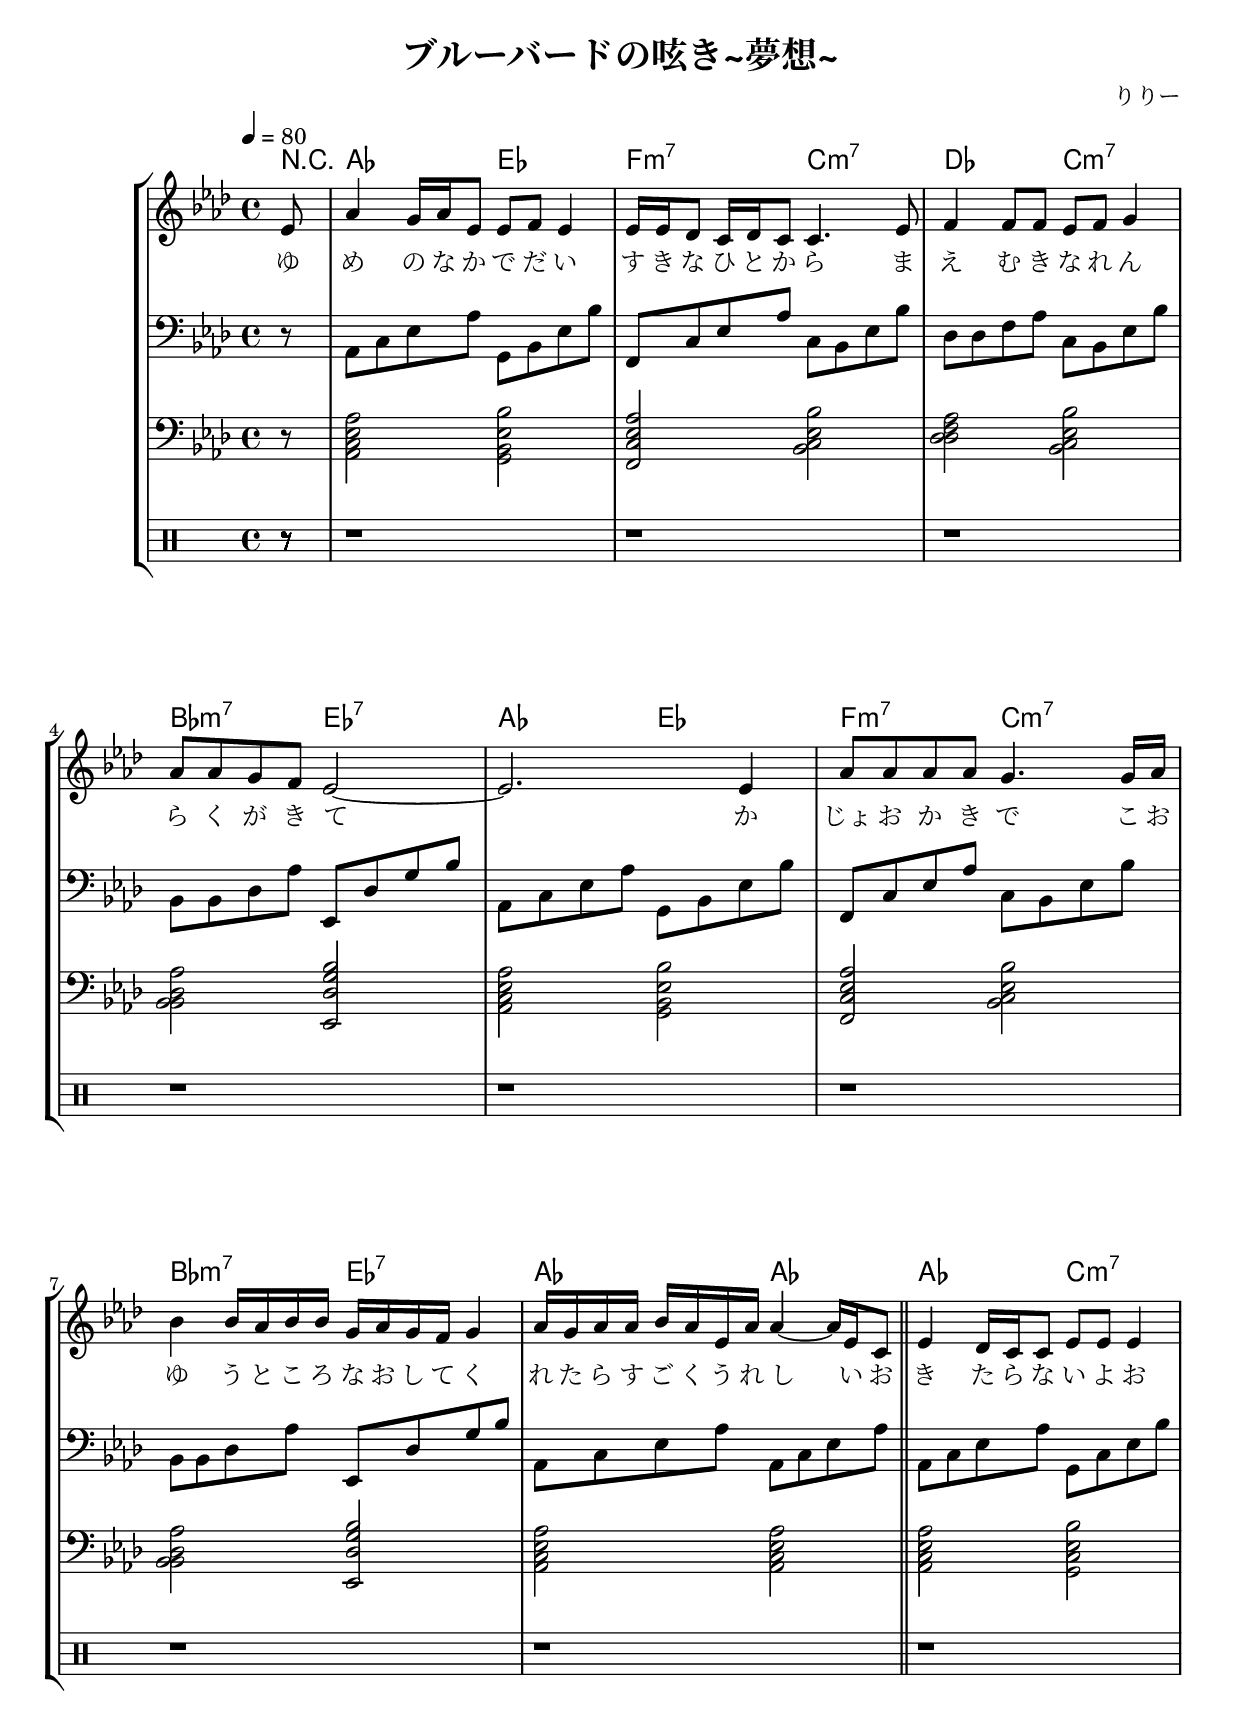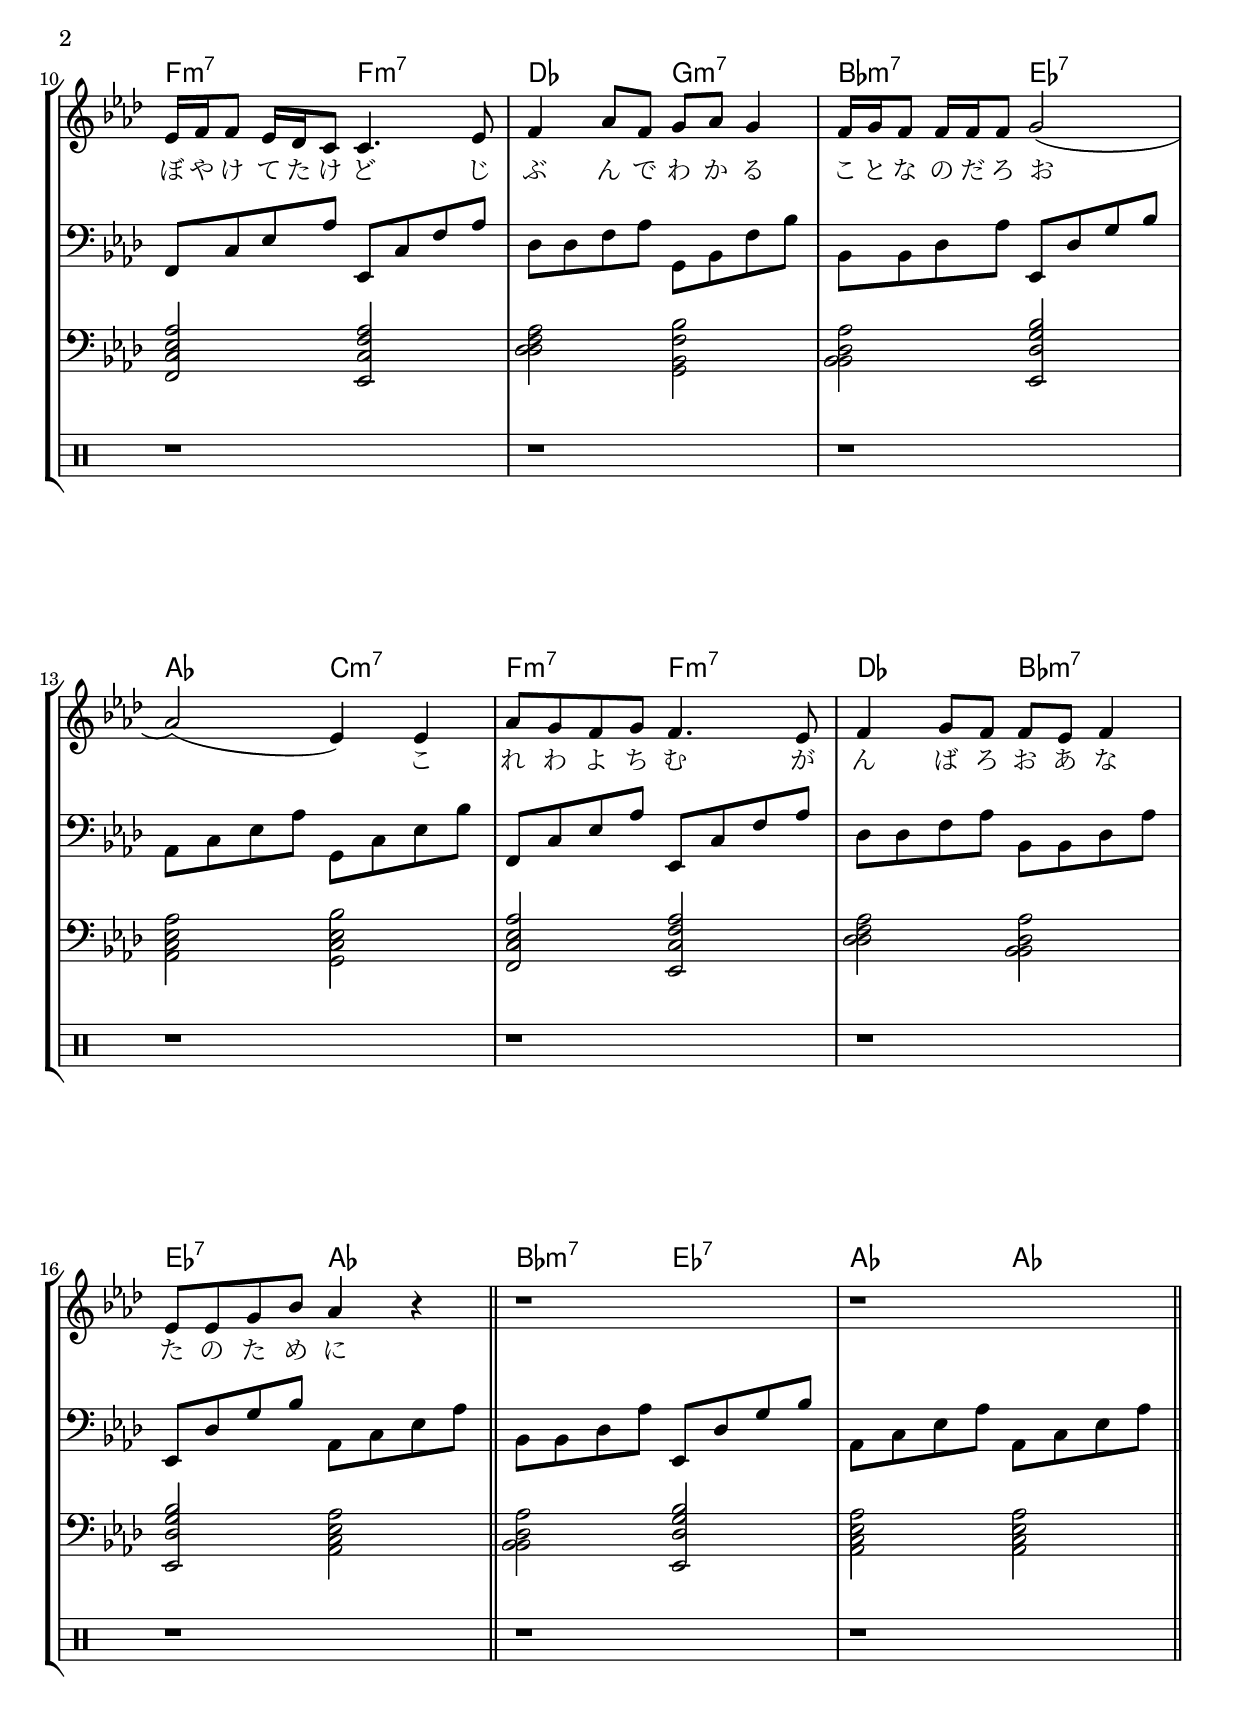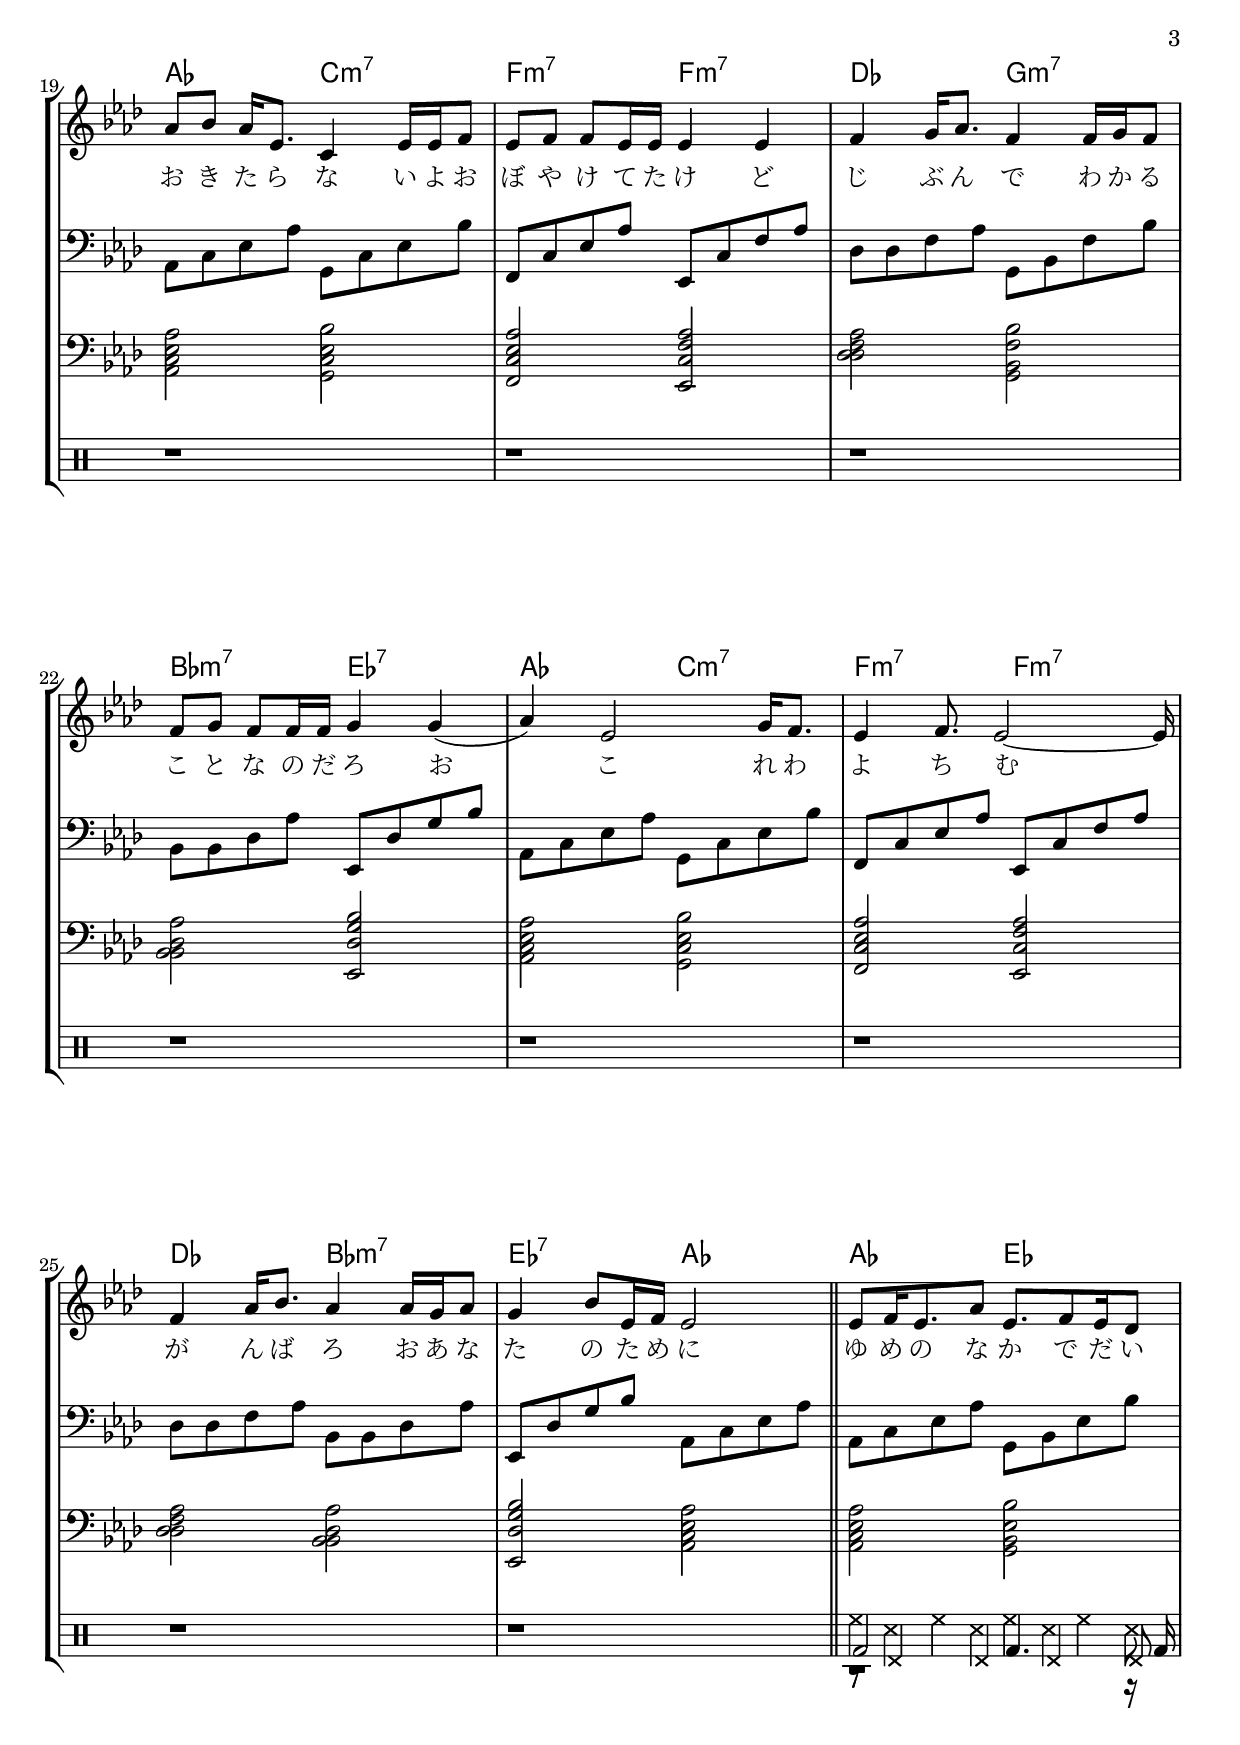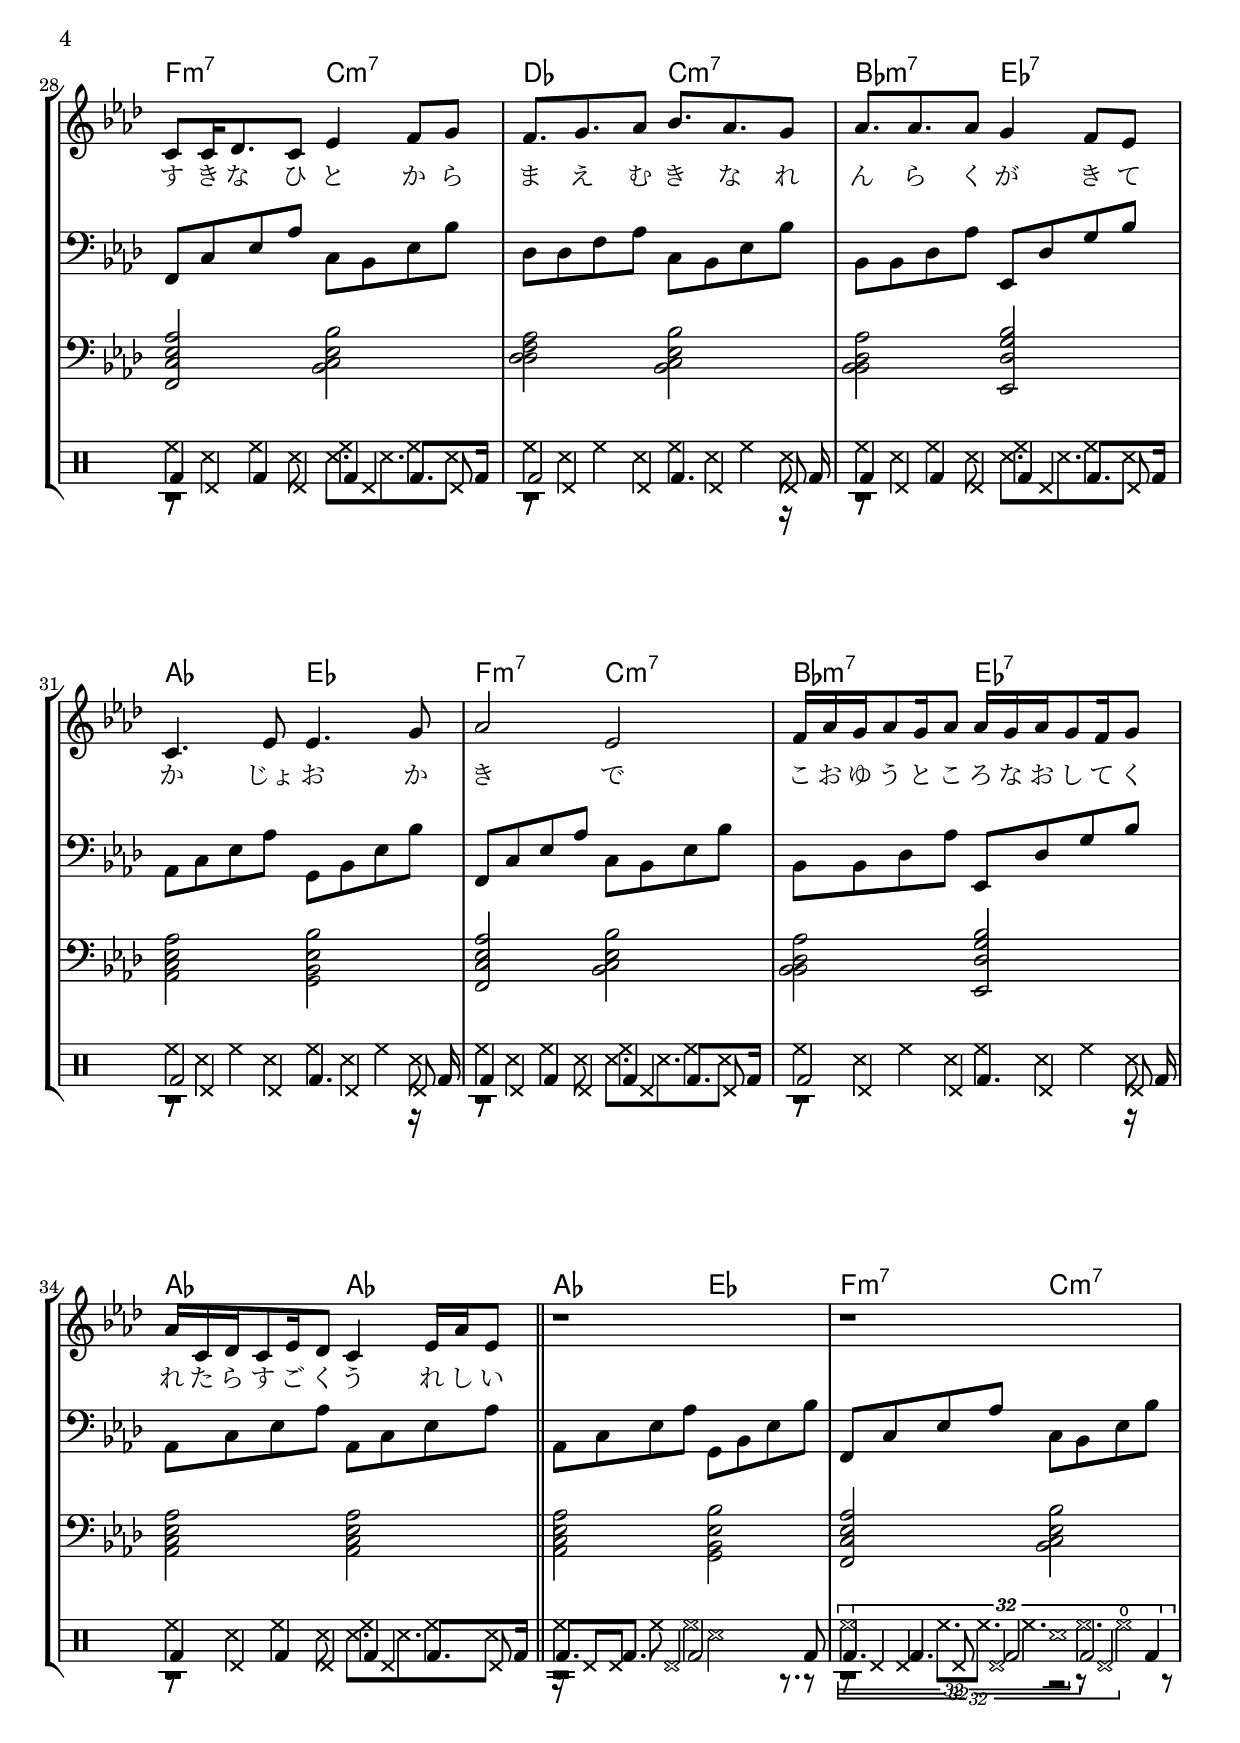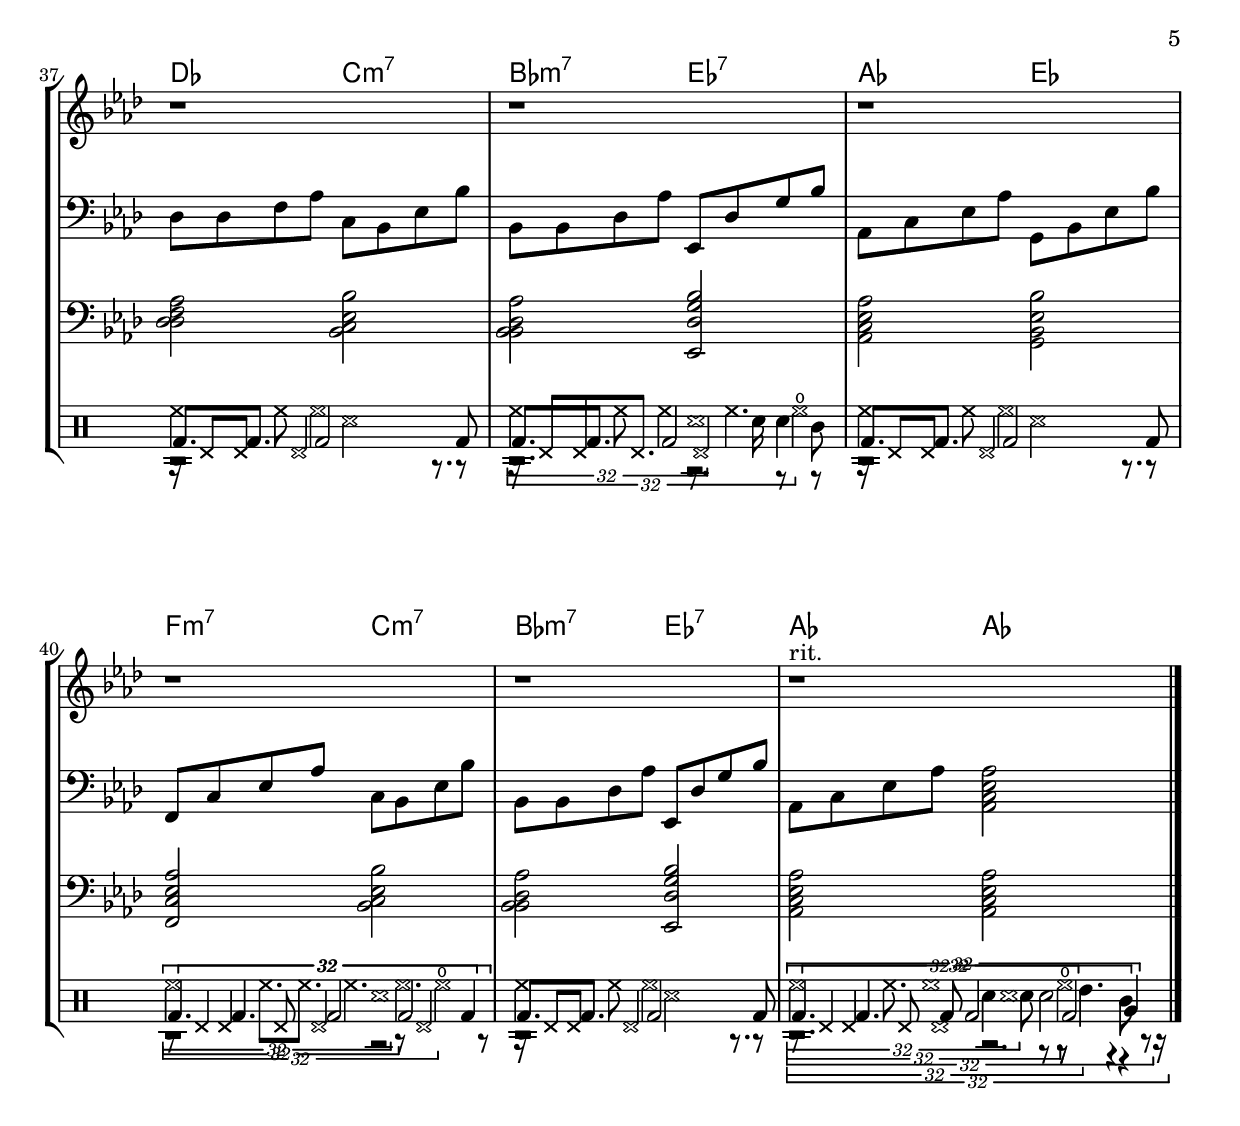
\version "2.12.1"

\header {
	title = \markup {ブルーバードの呟き~夢想~}
	composer = \markup \center-column {りりー}
}

harmony = \chordmode {
		r8as2 es f:min7 c:min7 des c:min7 bes:min7 es:7 as es f:min7 c:min7 bes:min7 es:7 as as 

	as c:min7 f:min7 f:min7 des g:min7 bes:min7 es:7 as c:min7 f:min7 f:min7 des bes:min7 es:7 as 

	bes:min7 es:7 as as 

	as c:min7 f:min7 f:min7 des g:min7 bes:min7 es:7 as c:min7 f:min7 f:min7 des bes:min7 es:7 as 

	as es f:min7 c:min7 des c:min7 bes:min7 es:7 as es f:min7 c:min7 bes:min7 es:7 as as 

	as es f:min7 c:min7 des c:min7 bes:min7 es:7 as es f:min7 c:min7 bes:min7 es:7 as as 
}

melody = {
	\set Staff.midiInstrument = #"fss0.23"
	\partial 8*1
		\key as \major
	\tempo 4 = 80
es'8 
	as'4  g'16  as'16  es'8  es'8  f'8  es'4 
	es'16  es'16  des'8  c'16  des'16  c'8  c'4.  es'8 
	f'4  f'8  f'8  es'8  f'8  g'4 
	as'8  as'8  g'8  f'8  es'2~ 
	es'2.  es'4 
	as'8  as'8  as'8  as'8  g'4.  g'16  as'16 
	bes'4  bes'16  as'16  bes'16  bes'16  g'16  as'16  g'16  f'16  g'4 
	as'16  g'16  as'16  as'16  bes'16  as'16  es'16  as'16  as'4~as'16  es'16  	\set Staff.midiInstrument = #"fss0.23"
	c'8 
	es'4  des'16  c'16  c'8  es'8  es'8  es'4 
	es'16  f'16  f'8  es'16  des'16  c'8  c'4.  es'8 
	f'4  as'8  f'8  g'8  as'8  g'4 
	f'16  g'16  f'8  f'16  f'16  f'8  g'2 
	(as'2)  (es'4)  es'4 
	as'8  g'8  f'8  g'8  f'4.  es'8 
	f'4  g'8  f'8  f'8  es'8  f'4 
	es'8  es'8  g'8  bes'8  as'4  	r4 	r1 | r1   
	\set Staff.midiInstrument = #"fss0.25"
	 as'8  bes'8  as'16  es'8.  c'4  es'16  es'16  f'8 
	es'8  f'8  f'8  es'16  es'16  es'4  es'4 
	f'4  g'16  as'8.  f'4  f'16  g'16  f'8 
	f'8  g'8  f'8  f'16  f'16  g'4  g'4 
	(as'4)  es'2  g'16  f'8. 
	es'4  f'8.  es'2~es'16 
	f'4  as'16  bes'8.  as'4  as'16  g'16  as'8 
	g'4  bes'8  es'16  f'16  es'2
	\set Staff.midiInstrument = #"fss0.42"
	 es'8  f'16  es'8.  as'8  es'8.  f'8  es'16  des'8 
	c'8  c'16  des'8.  c'8  es'4  f'8  g'8 
	f'8.  g'8.  as'8  bes'8.  as'8.  g'8 
	as'8.  as'8.  as'8  g'4  f'8  es'8 
	c'4.  es'8  es'4.  g'8 
	as'2  es'2 
	f'16  as'16  g'16  as'8  g'16  as'8  as'16  g'16  as'16  g'8  f'16  g'8 
	as'16  c'16  des'16  c'8  es'16  des'8  c'4  es'16  as'16  es'8
	r1 | r1 | r1 | r1 | r1 | r1 | r1 | r1^"rit." \bar "|."
}

words = \lyricmode {
	ゆ  め  の  な  か  で  だ  い  す  き  な  ひ  と  か  ら  ま  え  む  き  な  れ  ん  ら  く  が  き  て  か  じょ  お  か  き  で  こ  お  ゆ  う  と  こ  ろ  な  お  し  て  く  れ  た  ら  す  ご  く  う  れ  し  い  
	お  き  た  ら  な  い  よ  お  ぼ  や  け  て  た  け  ど  じ  ぶ  ん  で  わ  か  る  こ  と  な  の  だ  ろ  お  こ  れ  わ  よ  ち  む  が  ん  ば  ろ  お  あ  な  た  の  た  め  に  
	
	お  き  た  ら  な  い  よ  お  ぼ  や  け  て  た  け  ど  じ  ぶ  ん  で  わ  か  る  こ  と  な  の  だ  ろ  お  こ  れ  わ  よ  ち  む  が  ん  ば  ろ  お  あ  な  た  の  た  め  に  
	ゆ  め  の  な  か  で  だ  い  す  き  な  ひ  と  か  ら  ま  え  む  き  な  れ  ん  ら  く  が  き  て  か  じょ  お  か  き  で  こ  お  ゆ  う  と  こ  ろ  な  お  し  て  く  れ  た  ら  す  ご  く  う  れ  し  い  
	
}

tempochange = {
	\tempo 4 = 80
	r1 | r1 | r1 | r1 | r1 | r1 | r1 | r1 \bar "||"
	\tempo 4 = 80
	r1 | r1 | r1 | r1 | r1 | r1 | r1 | r1 \bar "||"
	\tempo 4 = 80
	r1 | r1 \bar "||"
	\tempo 4 = 80
	r1 | r1 | r1 | r1 | r1 | r1 | r1 | r1 \bar "||"
	\tempo 4 = 80
	r1 | r1 | r1 | r1 | r1 | r1 | r1 | r1 \bar "||"
	\tempo 4 = 80
	r1 | r1 | r1 | r1 | r1 | r1 | r1 | \tempo 4 = 60 r2 \tempo 4 = 53 r2 \bar "|."
}

mainacc = {
	\clef bass
	\set Staff.midiInstrument = #"Acoustic Guitar (steel)"
	\key as \major
	\tempo 4 = 80
	\partial 8*1
	r8	as,8 c8 es8 as8
	g,8 bes,8 es8 bes8
	f,8 c8 es8 as8
	c8 bes,8 es8 bes8
	des8 des8 f8 as8
	c8 bes,8 es8 bes8
	bes,8 bes,8 des8 as8
	es,8 des8 g8 bes8
	as,8 c8 es8 as8
	g,8 bes,8 es8 bes8
	f,8 c8 es8 as8
	c8 bes,8 es8 bes8
	bes,8 bes,8 des8 as8
	es,8 des8 g8 bes8
	as,8 c8 es8 as8
	as,8 c8 es8 as8
	\bar "||"

	\set Staff.midiInstrument = #"Acoustic Guitar (steel)"
	as,8 c8 es8 as8
	g,8 c8 es8 bes8
	f,8 c8 es8 as8
	es,8 c8 f8 as8
	des8 des8 f8 as8
	g,8 bes,8 f8 bes8
	bes,8 bes,8 des8 as8
	es,8 des8 g8 bes8
	as,8 c8 es8 as8
	g,8 c8 es8 bes8
	f,8 c8 es8 as8
	es,8 c8 f8 as8
	des8 des8 f8 as8
	bes,8 bes,8 des8 as8
	es,8 des8 g8 bes8
	as,8 c8 es8 as8
	\bar "||"

	\set Staff.midiInstrument = #"Harmonica"
	bes,8 bes,8 des8 as8
	es,8 des8 g8 bes8
	as,8 c8 es8 as8
	as,8 c8 es8 as8
	\bar "||"

	\set Staff.midiInstrument = #"Acoustic Guitar (steel)"
	as,8 c8 es8 as8
	g,8 c8 es8 bes8
	f,8 c8 es8 as8
	es,8 c8 f8 as8
	des8 des8 f8 as8
	g,8 bes,8 f8 bes8
	bes,8 bes,8 des8 as8
	es,8 des8 g8 bes8
	as,8 c8 es8 as8
	g,8 c8 es8 bes8
	f,8 c8 es8 as8
	es,8 c8 f8 as8
	des8 des8 f8 as8
	bes,8 bes,8 des8 as8
	es,8 des8 g8 bes8
	as,8 c8 es8 as8
	\bar "||"

	\set Staff.midiInstrument = #"Acoustic Guitar (steel)"
	as,8 c8 es8 as8
	g,8 bes,8 es8 bes8
	f,8 c8 es8 as8
	c8 bes,8 es8 bes8
	des8 des8 f8 as8
	c8 bes,8 es8 bes8
	bes,8 bes,8 des8 as8
	es,8 des8 g8 bes8
	as,8 c8 es8 as8
	g,8 bes,8 es8 bes8
	f,8 c8 es8 as8
	c8 bes,8 es8 bes8
	bes,8 bes,8 des8 as8
	es,8 des8 g8 bes8
	as,8 c8 es8 as8
	as,8 c8 es8 as8
	\bar "||"

	\set Staff.midiInstrument = #"Acoustic Guitar (steel)"
	as,8 c8 es8 as8
	g,8 bes,8 es8 bes8
	f,8 c8 es8 as8
	c8 bes,8 es8 bes8
	des8 des8 f8 as8
	c8 bes,8 es8 bes8
	bes,8 bes,8 des8 as8
	es,8 des8 g8 bes8
	as,8 c8 es8 as8
	g,8 bes,8 es8 bes8
	f,8 c8 es8 as8
	c8 bes,8 es8 bes8
	bes,8 bes,8 des8 as8
	es,8 des8 g8 bes8
	as,8 c8 es8 as8
	<as, c es as>2
	\bar "|."
}

subacc = {
	\clef bass
	\set Staff.midiInstrument = #"Clav"
	\key as \major
	\tempo 4 = 80
	\partial 8*1
	r8	<as, c es as>2
	<g, bes, es bes>2
	<f, c es as>2
	<c bes, es bes>2
	<des des f as>2
	<c bes, es bes>2
	<bes, bes, des as>2
	<es, des g bes>2
	<as, c es as>2
	<g, bes, es bes>2
	<f, c es as>2
	<c bes, es bes>2
	<bes, bes, des as>2
	<es, des g bes>2
	<as, c es as>2
	<as, c es as>2
	\bar "||"

	\set Staff.midiInstrument = #"Electric Guitar (clean)"
	<as, c es as>2
	<g, c es bes>2
	<f, c es as>2
	<es, c f as>2
	<des des f as>2
	<g, bes, f bes>2
	<bes, bes, des as>2
	<es, des g bes>2
	<as, c es as>2
	<g, c es bes>2
	<f, c es as>2
	<es, c f as>2
	<des des f as>2
	<bes, bes, des as>2
	<es, des g bes>2
	<as, c es as>2
	\bar "||"

	\set Staff.midiInstrument = #"Electric Guitar (clean)"
	<bes, bes, des as>2
	<es, des g bes>2
	<as, c es as>2
	<as, c es as>2
	\bar "||"

	\set Staff.midiInstrument = #"Bassoon"
	<as, c es as>2
	<g, c es bes>2
	<f, c es as>2
	<es, c f as>2
	<des des f as>2
	<g, bes, f bes>2
	<bes, bes, des as>2
	<es, des g bes>2
	<as, c es as>2
	<g, c es bes>2
	<f, c es as>2
	<es, c f as>2
	<des des f as>2
	<bes, bes, des as>2
	<es, des g bes>2
	<as, c es as>2
	\bar "||"

	\set Staff.midiInstrument = #"Acoustic Bass"
	<as, c es as>2
	<g, bes, es bes>2
	<f, c es as>2
	<c bes, es bes>2
	<des des f as>2
	<c bes, es bes>2
	<bes, bes, des as>2
	<es, des g bes>2
	<as, c es as>2
	<g, bes, es bes>2
	<f, c es as>2
	<c bes, es bes>2
	<bes, bes, des as>2
	<es, des g bes>2
	<as, c es as>2
	<as, c es as>2
	\bar "||"

	\set Staff.midiInstrument = #"Electric Guitar (clean)"
	<as, c es as>2
	<g, bes, es bes>2
	<f, c es as>2
	<c bes, es bes>2
	<des des f as>2
	<c bes, es bes>2
	<bes, bes, des as>2
	<es, des g bes>2
	<as, c es as>2
	<g, bes, es bes>2
	<f, c es as>2
	<c bes, es bes>2
	<bes, bes, des as>2
	<es, des g bes>2
	<as, c es as>2
	<as, c es as>2
	\bar "|."
}

percA = {
	\drummode {
	\partial 8*1
	r8	r1 |r1 |r1 |r1 |r1 |r1 |r1 |r1 \bar "||"
	r1 |r1 |r1 |r1 |r1 |r1 |r1 |r1 \bar "||"
	r1 |r1 \bar "||"
	r1 |r1 |r1 |r1 |r1 |r1 |r1 |r1 \bar "||"
	hh4 hh4 hh4 hh4  |hh4 hh4 hh4 hh4  |hh4 hh4 hh4 hh4  |hh4 hh4 hh4 hh4  |hh4 hh4 hh4 hh4  |hh4 hh4 hh4 hh4  |hh4 hh4 hh4 hh4  |hh4 hh4 hh4 hh4  \bar "||"
	hh4 hh8 hh2 r8  |\times 16/32{ hh2 hh8. hh8. hh4. hh2. } |hh4 hh8 hh2 r8  |hh4 hh8 hh4 hh4.  |hh4 hh8 hh2 r8  |\times 16/32{ hh2 hh8. hh8. hh4. hh2. } |hh4 hh8 hh2 r8  |\times 16/32{ hh2 hh8. hh1 r4 r16 } \bar "|."
	}
}

percB = {
	\drummode {
	\partial 8*1
	r8	r1 |r1 |r1 |r1 |r1 |r1 |r1 |r1 \bar "||"
	r1 |r1 |r1 |r1 |r1 |r1 |r1 |r1 \bar "||"
	r1 |r1 \bar "||"
	r1 |r1 |r1 |r1 |r1 |r1 |r1 |r1 \bar "||"
	r8 ss4 ss4 ss4 ss8  |r8 ss4 ss8 ss8. ss8. ss8  |r8 ss4 ss4 ss4 ss8  |r8 ss4 ss8 ss8. ss8. ss8  |r8 ss4 ss4 ss4 ss8  |r8 ss4 ss8 ss8. ss8. ss8  |r8 ss4 ss4 ss4 ss8  |r8 ss4 ss8 ss8. ss8. ss8  \bar "||"
	r16 hhp8 hhp8 hhp2 r8.  |\times 16/32{ r8 hhp4 hhp4 hhp8 hhp2 r8 hhp2 r8 } |r16 hhp8 hhp8 hhp2 r8.  |r16 hhp8 hhp8 hhp8. hhp2  |r16 hhp8 hhp8 hhp2 r8.  |\times 16/32{ r8 hhp4 hhp4 hhp8 hhp2 r8 hhp2 r8 } |r16 hhp8 hhp8 hhp2 r8.  |\times 16/32{ r8 hhp4 hhp4 hhp8 hhp1 r4 } \bar "|."
	}
}

percC = {
	\drummode {
	\partial 8*1
	r8	r1 |r1 |r1 |r1 |r1 |r1 |r1 |r1 \bar "||"
	r1 |r1 |r1 |r1 |r1 |r1 |r1 |r1 \bar "||"
	r1 |r1 \bar "||"
	r1 |r1 |r1 |r1 |r1 |r1 |r1 |r1 \bar "||"
	r8 hhp4 hhp4 hhp4 hhp8  |r8 hhp4 hhp4 hhp4 hhp8  |r8 hhp4 hhp4 hhp4 hhp8  |r8 hhp4 hhp4 hhp4 hhp8  |r8 hhp4 hhp4 hhp4 hhp8  |r8 hhp4 hhp4 hhp4 hhp8  |r8 hhp4 hhp4 hhp4 hhp8  |r8 hhp4 hhp4 hhp4 hhp8  \bar "||"
	r1  |\times 16/32{ r1 r2 hho2 } |r1  |\times 16/32{ r1 r2 hho2 } |r1  |\times 16/32{ r1 r2 hho2 } |r1  |\times 16/32{ r1 r2 hho2 } \bar "|."
	}
}

percD = {
	\drummode {
	\partial 8*1
	r8	r1 |r1 |r1 |r1 |r1 |r1 |r1 |r1 \bar "||"
	r1 |r1 |r1 |r1 |r1 |r1 |r1 |r1 \bar "||"
	r1 |r1 \bar "||"
	r1 |r1 |r1 |r1 |r1 |r1 |r1 |r1 \bar "||"
	bd2 bd4. r16 bd16  |bd4 bd4 bd4 bd8. bd16  |bd2 bd4. r16 bd16  |bd4 bd4 bd4 bd8. bd16  |bd2 bd4. r16 bd16  |bd4 bd4 bd4 bd8. bd16  |bd2 bd4. r16 bd16  |bd4 bd4 bd4 bd8. bd16  \bar "||"
	bd8. bd8. bd2 bd8  |\times 16/32{ bd4. bd4. bd2 bd2 bd4 } |bd8. bd8. bd2 bd8  |bd8. bd8. bd2 r8  |bd8. bd8. bd2 bd8  |\times 16/32{ bd4. bd4. bd2 bd2 bd4 } |bd8. bd8. bd2 bd8  |\times 16/32{ bd4. bd4. bd8 bd2 r8 bd2 } \bar "|."
	}
}

percE = {
	\drummode {
	\partial 8*1
	r8	r1 |r1 |r1 |r1 |r1 |r1 |r1 |r1 \bar "||"
	r1 |r1 |r1 |r1 |r1 |r1 |r1 |r1 \bar "||"
	r1 |r1 \bar "||"
	r1 |r1 |r1 |r1 |r1 |r1 |r1 |r1 \bar "||"
	r1 | r1 | r1 | r1 | r1 | r1 | r1 | r1 \bar "||"
	r2 ss2  |\times 16/32{ r1 ss1 } |r2 ss2  |\times 16/32{ r1 ss1 } |r2 ss2  |\times 16/32{ r1 ss1 } |r2 ss2  |\times 16/32{ r1 ss1 } \bar "|."
	}
}

percF = {
	\drummode {
	\partial 8*1
	r8	r1 | r1 | r1 | r1 | r1 | r1 | r1 | r1 \bar "||"
	r1 | r1 | r1 | r1 | r1 | r1 | r1 | r1 \bar "||"
	r1 | r1 \bar "||"
	r1 | r1 | r1 | r1 | r1 | r1 | r1 | r1 \bar "||"
	r1 | r1 | r1 | r1 | r1 | r1 | r1 | r1 \bar "||"
	r1 |r1 |r1 |r2 r8. sn16 sn4  |r1 |r1 |r1 |\times 16/32{ r1 sn4 sn8 sn2 r8 } \bar "|."
	}
}

percG = {
	\drummode {
	\partial 8*1
	r8	r1 | r1 | r1 | r1 | r1 | r1 | r1 | r1 \bar "||"
	r1 | r1 | r1 | r1 | r1 | r1 | r1 | r1 \bar "||"
	r1 | r1 \bar "||"
	r1 | r1 | r1 | r1 | r1 | r1 | r1 | r1 \bar "||"
	r1 | r1 | r1 | r1 | r1 | r1 | r1 | r1 \bar "||"
	r1 |r1 |r1 |r2. r8 tomml8  |r1 |r1 |r1 |r2. r8 tomml8  \bar "|."
	}
}

percH = {
	\drummode {
	\partial 8*1
	r8	r1 | r1 | r1 | r1 | r1 | r1 | r1 | r1 \bar "||"
	r1 | r1 | r1 | r1 | r1 | r1 | r1 | r1 \bar "||"
	r1 | r1 \bar "||"
	r1 | r1 | r1 | r1 | r1 | r1 | r1 | r1 \bar "||"
	r1 | r1 | r1 | r1 | r1 | r1 | r1 | r1 \bar "||"
	r1 |r1 |r1 |r1 |r1 |r1 |r1 |\times 16/32{ r1 r2 r8 tommh4. } \bar "|."
	}
}

percI = {
	\drummode {
	\partial 8*1
	r8	r1 | r1 | r1 | r1 | r1 | r1 | r1 | r1 \bar "||"
	r1 | r1 | r1 | r1 | r1 | r1 | r1 | r1 \bar "||"
	r1 | r1 \bar "||"
	r1 | r1 | r1 | r1 | r1 | r1 | r1 | r1 \bar "||"
	r1 | r1 | r1 | r1 | r1 | r1 | r1 | r1 \bar "||"
	r1 |r1 |r1 |r1 |r1 |r1 |r1 |\times 16/32{ r1 r2. tomfh4 } \bar "|."
	}
}

\score {
	<<
		\new StaffGroup <<
			\new ChordNames {\harmony}
			\new Voice = "melody" {\melody}
			\new Lyrics \lyricsto "melody" \words
			\new Staff = "mainacc" {\mainacc}
			\new Staff = "subacc" {\subacc}
			\new DrumStaff <<
				\new DrumVoice {\percA}
				\new DrumVoice {\percB}
				\new DrumVoice {\percC}
				\new DrumVoice {\percD}
				\new DrumVoice {\percE}
				\new DrumVoice {\percF}
				\new DrumVoice {\percG}
				\new DrumVoice {\percH}
				\new DrumVoice {\percI}
			>>
		>>
	>>
	\layout { }
}
